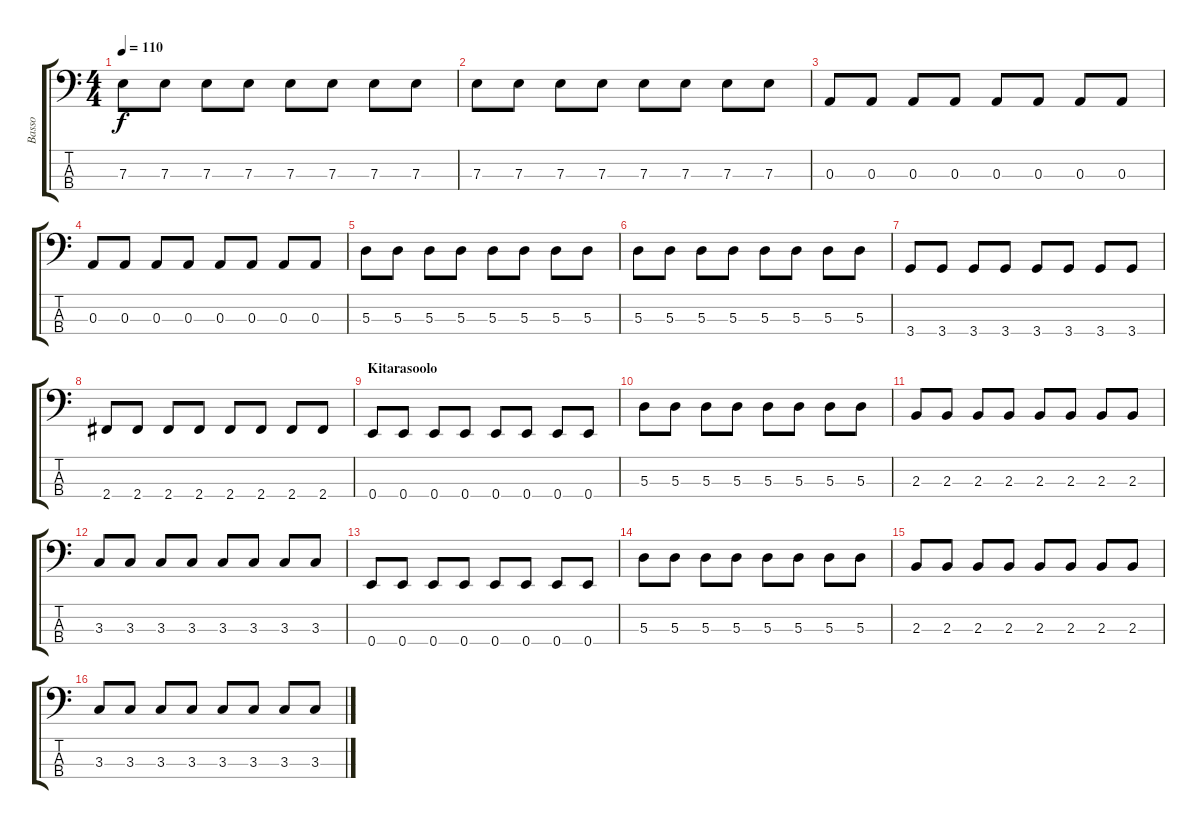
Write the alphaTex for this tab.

\track ("Basso" "Basso") {instrument electricbassfinger}
\staff {score tabs}
\tuning (G2 D2 A1 E1) {hide}
\ts (4 4)
\tempo 110
\clef f4
\ks c
7.3.8{dy f} 7.3.8 7.3.8 7.3.8 7.3.8 7.3.8 7.3.8 7.3.8 |
7.3.8 7.3.8 7.3.8 7.3.8 7.3.8 7.3.8 7.3.8 7.3.8 |
0.3.8 0.3.8 0.3.8 0.3.8 0.3.8 0.3.8 0.3.8 0.3.8 |
0.3.8 0.3.8 0.3.8 0.3.8 0.3.8 0.3.8 0.3.8 0.3.8 |
5.3.8 5.3.8 5.3.8 5.3.8 5.3.8 5.3.8 5.3.8 5.3.8 |
5.3.8 5.3.8 5.3.8 5.3.8 5.3.8 5.3.8 5.3.8 5.3.8 |
3.4.8 3.4.8 3.4.8 3.4.8 3.4.8 3.4.8 3.4.8 3.4.8 |
2.4.8 2.4.8 2.4.8 2.4.8 2.4.8 2.4.8 2.4.8 2.4.8 |
\section ("" "Kitarasoolo")
0.4.8 0.4.8 0.4.8 0.4.8 0.4.8 0.4.8 0.4.8 0.4.8 |
5.3.8 5.3.8 5.3.8 5.3.8 5.3.8 5.3.8 5.3.8 5.3.8 |
2.3.8 2.3.8 2.3.8 2.3.8 2.3.8 2.3.8 2.3.8 2.3.8 |
3.3.8 3.3.8 3.3.8 3.3.8 3.3.8 3.3.8 3.3.8 3.3.8 |
0.4.8 0.4.8 0.4.8 0.4.8 0.4.8 0.4.8 0.4.8 0.4.8 |
5.3.8 5.3.8 5.3.8 5.3.8 5.3.8 5.3.8 5.3.8 5.3.8 |
2.3.8 2.3.8 2.3.8 2.3.8 2.3.8 2.3.8 2.3.8 2.3.8 |
3.3.8 3.3.8 3.3.8 3.3.8 3.3.8 3.3.8 3.3.8 3.3.8
